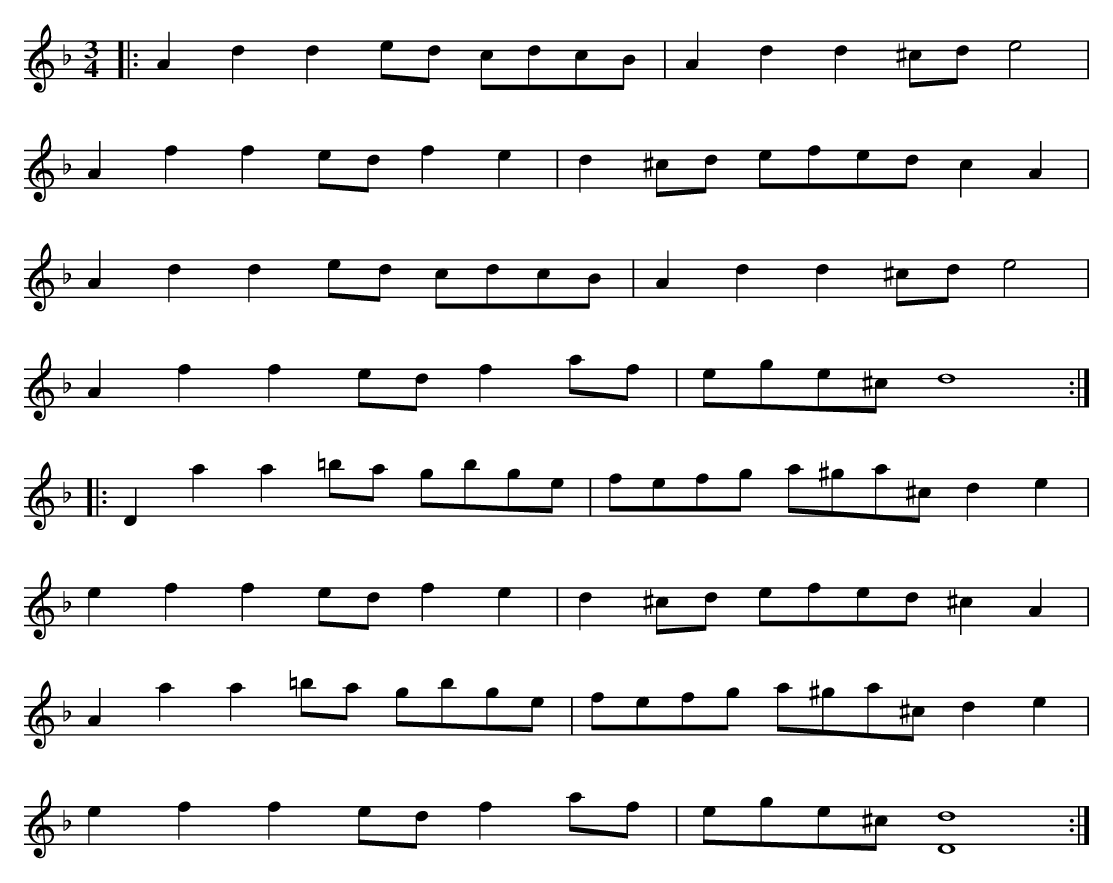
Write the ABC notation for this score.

X:1
M:3/4
K:Dmin
|:A2d2 d2ed cdcB|A2d2 d2^cd e4|
A2f2 f2ed f2e2|d2^cd efed c2A2|
A2d2 d2ed cdcB|A2d2 d2^cd e4|
A2f2 f2ed f2af|ege^c d8:|
|:D2a2 a2=ba gbge|fefg a^ga^c d2e2|
e2f2 f2ed f2e2|d2^cd efed^c2A2|
A2a2 a2=ba gbge|fefg a^ga^c d2e2|
e2f2 f2ed f2af|ege^c [D8d8]:|
